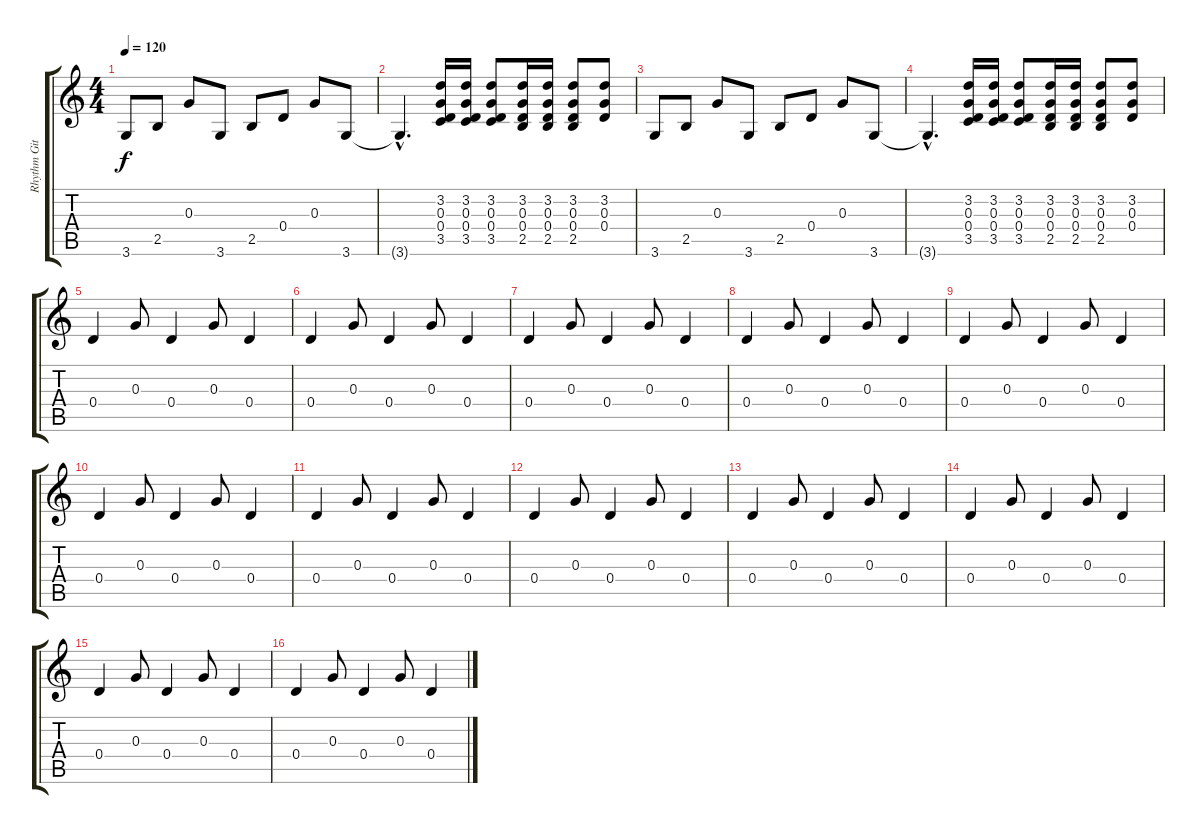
\track ("Rhythm Git. I" "Rhythm Git") {instrument acousticguitarsteel}
\staff {score tabs}
\tuning (E4 B3 G3 D3 A2 E2) {hide}
\ts (4 4)
\tempo 120
\clef g2
\ks c
3.6.8{dy f} 2.5.8 0.3.8 3.6.8 2.5.8 0.4.8 0.3.8 3.6.8 |
3.6{hac t}.4{d} (3.2 0.3 0.4 3.5).16 (3.2 0.3 0.4 3.5).16 (3.2 0.3 0.4 3.5).8 (3.2 0.3 0.4 2.5).16 (3.2 0.3 0.4 2.5).16 (3.2 0.3 0.4 2.5).8 (3.2 0.3 0.4).8 |
3.6.8 2.5.8 0.3.8 3.6.8 2.5.8 0.4.8 0.3.8 3.6.8 |
3.6{hac t}.4{d} (3.2 0.3 0.4 3.5).16 (3.2 0.3 0.4 3.5).16 (3.2 0.3 0.4 3.5).8 (3.2 0.3 0.4 2.5).16 (3.2 0.3 0.4 2.5).16 (3.2 0.3 0.4 2.5).8 (3.2 0.3 0.4).8 |
0.4.4 0.3.8 0.4.4 0.3.8 0.4.4 |
0.4.4 0.3.8 0.4.4 0.3.8 0.4.4 |
0.4.4 0.3.8 0.4.4 0.3.8 0.4.4 |
0.4.4 0.3.8 0.4.4 0.3.8 0.4.4 |
0.4.4 0.3.8 0.4.4 0.3.8 0.4.4 |
0.4.4 0.3.8 0.4.4 0.3.8 0.4.4 |
0.4.4 0.3.8 0.4.4 0.3.8 0.4.4 |
0.4.4 0.3.8 0.4.4 0.3.8 0.4.4 |
0.4.4 0.3.8 0.4.4 0.3.8 0.4.4 |
0.4.4 0.3.8 0.4.4 0.3.8 0.4.4 |
0.4.4 0.3.8 0.4.4 0.3.8 0.4.4 |
0.4.4 0.3.8 0.4.4 0.3.8 0.4.4
